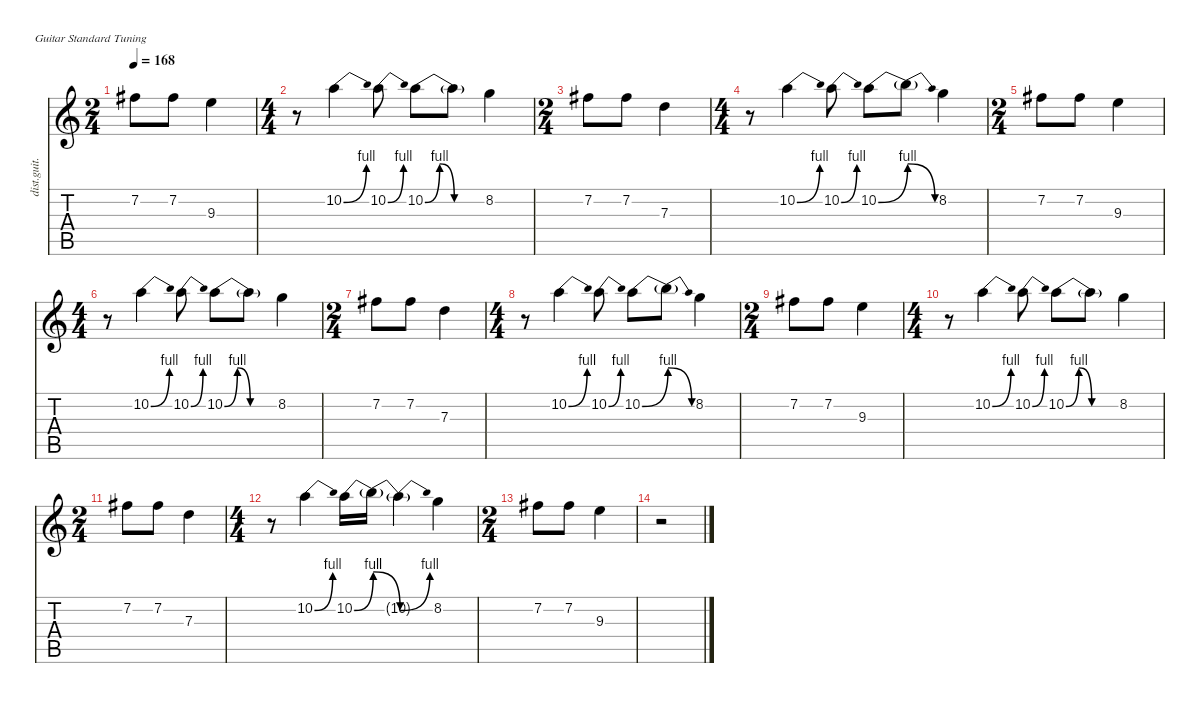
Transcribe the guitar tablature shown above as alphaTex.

\defaultSystemsLayout 4
\hideDynamics
\bracketExtendMode nobrackets
\otherSystemsTrackNameOrientation horizontal
\track ("Guitar VI Distortion" "dist.guit.") {instrument distortionguitar}
\staff {score tabs}
\tuning (E4 B3 G3 D3 A2 E2)
\ts (2 4)
\beaming (8 2 2)
\tempo 168
\clef g2
\ks c
7.2{acc #}.8{dy f} 7.2{acc #}.8 9.3.4 |
\ts (4 4)
\beaming (8 2 2 2 2)
r.8 10.2{be (bend 0 0 30 4)}.4 10.2{be (bend 0 0 30 4)}.8 10.2{be (bendrelease 0 0 30 4 30 4 60 0)}.8 10.2{be (hold 0 0 60 0) t}.8 8.2.4 |
\ts (2 4)
\beaming (8 2 2)
7.2{acc #}.8 7.2{acc #}.8 7.3.4 |
\ts (4 4)
\beaming (8 2 2 2 2)
r.8 10.2{be (bend 0 0 30 4)}.4 10.2{be (bend 0 0 30 4)}.8 10.2{be (bend 0 0 60 4)}.8 10.2{be (release 0 4 60 0) t}.8 8.2.4 |
\ts (2 4)
\beaming (8 2 2)
7.2{acc #}.8 7.2{acc #}.8 9.3.4 |
\ts (4 4)
\beaming (8 2 2 2 2)
r.8 10.2{be (bend 0 0 30 4)}.4 10.2{be (bend 0 0 30 4)}.8 10.2{be (bendrelease 0 0 30 4 30 4 60 0)}.8 10.2{be (hold 0 0 60 0) t}.8 8.2.4 |
\ts (2 4)
\beaming (8 2 2)
7.2{acc #}.8 7.2{acc #}.8 7.3.4 |
\ts (4 4)
\beaming (8 2 2 2 2)
r.8 10.2{be (bend 0 0 30 4)}.4 10.2{be (bend 0 0 30 4)}.8 10.2{be (bend 0 0 60 4)}.8 10.2{be (release 0 4 60 0) t}.8 8.2.4 |
\ts (2 4)
\beaming (8 2 2)
7.2{acc #}.8 7.2{acc #}.8 9.3.4 |
\ts (4 4)
\beaming (8 2 2 2 2)
r.8 10.2{be (bend 0 0 30 4)}.4 10.2{be (bend 0 0 30 4)}.8 10.2{be (bendrelease 0 0 30 4 30 4 60 0)}.8 10.2{be (hold 0 0 60 0) t}.8 8.2.4 |
\ts (2 4)
\beaming (8 2 2)
7.2{acc #}.8 7.2{acc #}.8 7.3.4 |
\ts (4 4)
\beaming (8 2 2 2 2)
r.8 10.2{be (bend 0 0 30 4)}.4 10.2{be (bend 0 0 60 4)}.16 10.2{be (release 0 4 60 0) t}.16 10.2{be (bend 0 0 60 4) t}.4 8.2.4 |
\ts (2 4)
\beaming (8 2 2)
7.2{acc #}.8 7.2{acc #}.8 9.3.4 |
r.2
